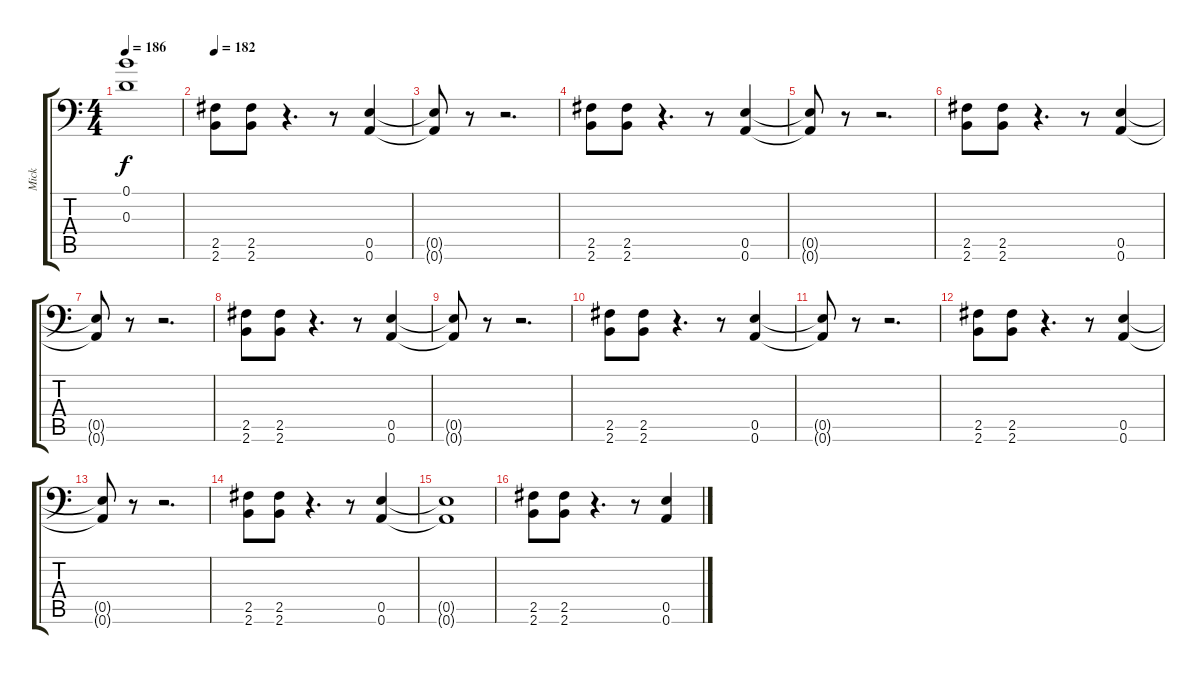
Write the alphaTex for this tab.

\track ("Mick" "Mick") {instrument distortionguitar}
\staff {score tabs}
\tuning (B3 Gb3 D3 A2 E2 A1) {hide}
\ts (4 4)
\tempo 186
\clef f4
\ks c
(0.1{t} 0.3{t}).1{dy f} |
\tempo 182
(2.5 2.6).8 (2.5 2.6).8 r.4{d} r.8 (0.5 0.6).4 |
(0.5{t} 0.6{t}).8 r.8 r.2{d} |
(2.5 2.6).8 (2.5 2.6).8 r.4{d} r.8 (0.5 0.6).4 |
(0.5{t} 0.6{t}).8 r.8 r.2{d} |
(2.5 2.6).8 (2.5 2.6).8 r.4{d} r.8 (0.5 0.6).4 |
(0.5{t} 0.6{t}).8 r.8 r.2{d} |
(2.5 2.6).8 (2.5 2.6).8 r.4{d} r.8 (0.5 0.6).4 |
(0.5{t} 0.6{t}).8 r.8 r.2{d} |
(2.5 2.6).8 (2.5 2.6).8 r.4{d} r.8 (0.5 0.6).4 |
(0.5{t} 0.6{t}).8 r.8 r.2{d} |
(2.5 2.6).8 (2.5 2.6).8 r.4{d} r.8 (0.5 0.6).4 |
(0.5{t} 0.6{t}).8 r.8 r.2{d} |
(2.5 2.6).8 (2.5 2.6).8 r.4{d} r.8 (0.5 0.6).4 |
(0.5{t} 0.6{t}).1 |
(2.5 2.6).8 (2.5 2.6).8 r.4{d} r.8 (0.5 0.6).4
